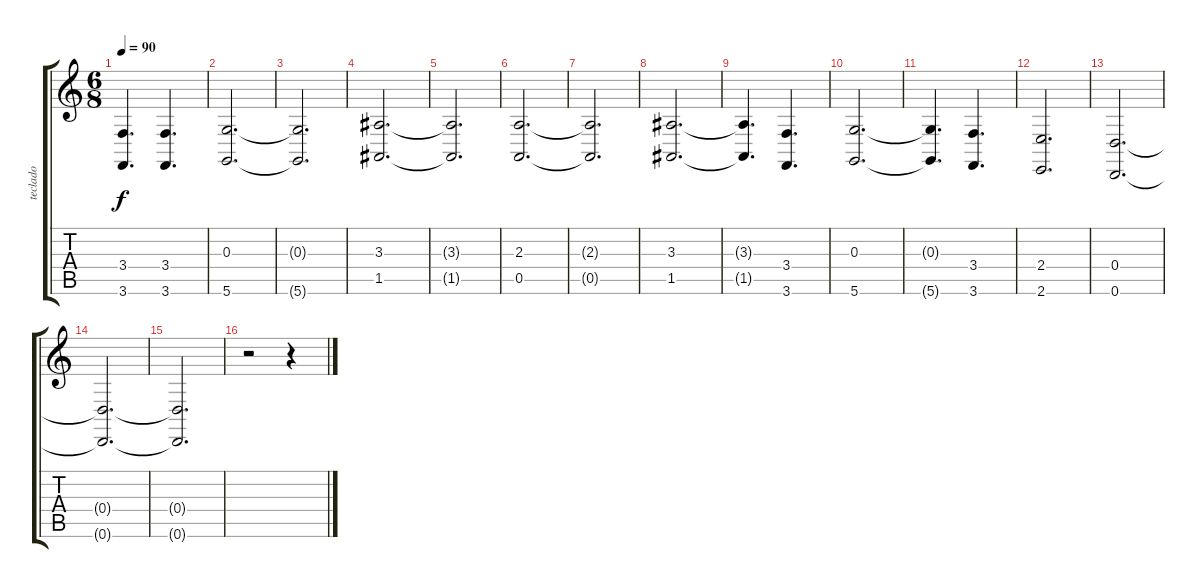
\track ("teclado" "teclado") {instrument acousticgrandpiano}
\staff {score tabs}
\tuning (E4 B3 G3 D3 A2 D2) {hide}
\ts (6 8)
\tempo 90
\clef g2
\ks c
(3.4{t} 3.6{t}).4{d dy f} (3.4 3.6).4{d} |
(0.3 5.6).2{d} |
(0.3{t} 5.6{t}).2{d} |
(3.3 1.5).2{d} |
(3.3{t} 1.5{t}).2{d} |
(2.3 0.5).2{d} |
(2.3{t} 0.5{t}).2{d} |
(3.3 1.5).2{d} |
(3.3{t} 1.5{t}).4{d} (3.4 3.6).4{d} |
(0.3 5.6).2{d} |
(0.3{t} 5.6{t}).4{d} (3.4 3.6).4{d} |
(2.4 2.6).2{d} |
(0.4 0.6).2{d} |
(0.4{t} 0.6{t}).2{d} |
(0.4{t} 0.6{t}).2{d} |
r.2 r.4
